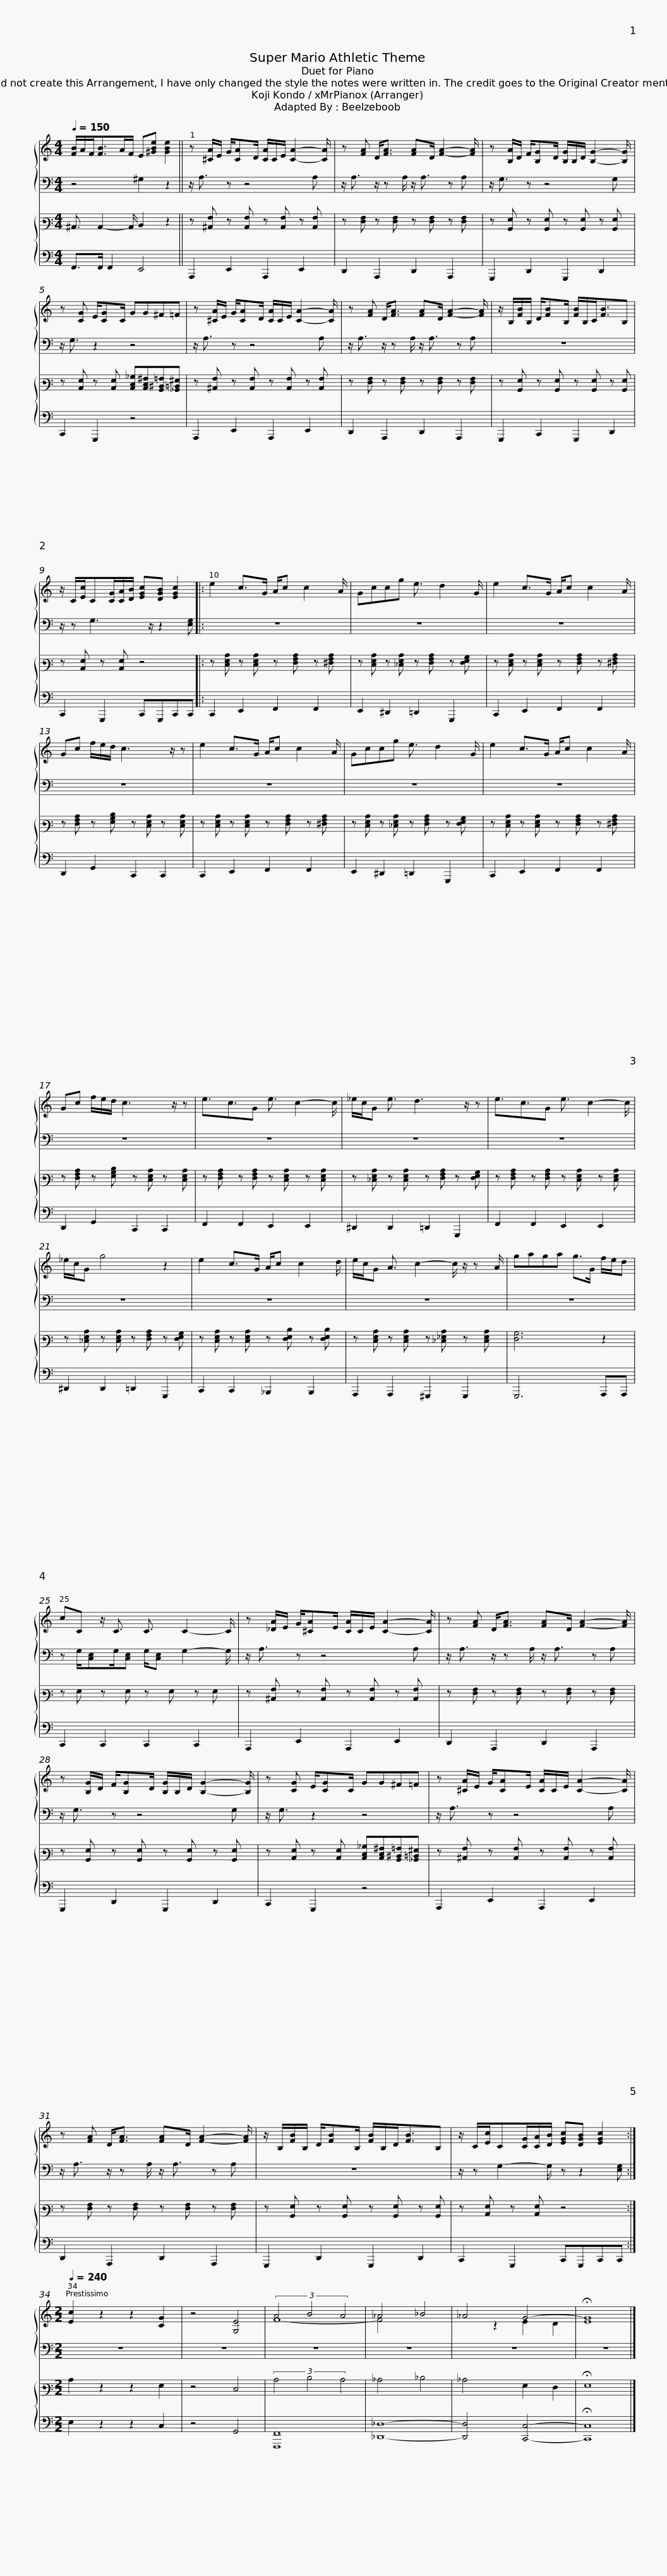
X:1
%%score { ( 1 3 ) | 2 } { 4 | 5 }
L:1/8
Q:1/4=150
M:4/4
I:linebreak $
K:C
V:1 treble
V:3 treble
V:2 bass
V:4 bass3
V:5 bass
V:1
 [FB]/A/F<[FB]A/F/ E[^GBe] [GBe]2 || z [^CA]/E/ G/[CA]D/ [CA]/C/E/ [CA]2- [CA]/ |$ z [FA] D<[FA] [FA]D/ [FA]2- [FA]/ | z [B,A]/D/ F/[B,G]D/ [B,G]/B,/D/ [B,G]2- [B,G]/ |$ z [CG] E/[CG]C/ GG^F=F | %5
 z [^CA]/E/ G/[CA]D/ [CA]/C/E/ [CA]2- [CA]/ |$ z [FA] D<[FA] [FA]D/ [FA]2- [FA]/ | z/ B,/[FB]/B,/ D/[FB]B,/ [FB]/B,/C<[FB]B, |$ z/ C/[Ec]/C[CG]/[CA]/[DB]/ [EGc][DGB] [EGc]2 |: e2 c>G A/c c2 A/ |$ %10
 Gccg e3/2 d2 G/ | e2 c>G A/c c2 A/ |$ Gc f/e/d/ c3 z/ z | e2 c>G A/c c2 A/ | Gccg e3/2 d2 G/ |$ %15
 e2 c>G A/c c2 A/ | Gc f/e/d/ c3 z/ z |$ e3/2c3/2G e3/2 c2- c/ | _e/c/G e3/2 d3 z/ z |$ e3/2c3/2G e3/2 c2- c/ | %20
 _e/c/G g4 z2 |$ e2 c>G A/c c2 d/ | e/c/G A3/2 c2- c/ z/ z A/ | gaga g>G f/e/d |$ cC z/ C3/2 C3/2 C2- C/ | %25
 z [_DA]/E/ G/[^CA]E/ [CA]/C/E/ [CA]2- [CA]/ |$ z [FA] D<[FA] [FA]D/ [FA]2- [FA]/ | z [B,G]/D/ F/[B,G]D/ [B,G]/B,/D/ [B,G]2- [B,G]/ |$ z [CG] E/[CG]C/ GG^F=F | z [^CA]/E/ G/[CA]E/ [CA]/C/E/ [CA]2- [CA]/ |$ %30
 z [FA] D<[FA] [FA]D/ [FA]2- [FA]/ | z/ B,/[FB]/B,/ D/[FB]B,/ [FB]/B,/D<[FB]B, |$ z/ C/[Ec]/C[CG]/[CA]/[DB]/ [EGc][DGB] [EGc]2 :|[M:2/2][Q:1/4=240] [Ec]2 z2 z2 [CG]2 | z4 [G,E]4 |$ %35
 (3A4 B4 A4 | _A4 _B4 | _A4 G4- | !fermata![EG]8 |] %39
V:2
 z4 ^G,2 z2 || z/ A,3/2 z z4 A, |$ z/ A,3/2 z/ z A,/ z/ A,3/2 z A, | z/ G,3/2 z z4 G, |$ z/ G,3/2 z2 z4 | %5
 z/ A,3/2 z z4 A, |$ z/ A,3/2 z/ z A,/ z/ A,3/2 z A, | z8 |$ z/ z G,3 z/ z2 [E,G,] |: z8 |$ %10
 z8 | z8 |$ z8 | z8 | z8 |$ %15
 z8 | z8 |$ z8 | z8 |$ z8 | %20
 z8 |$ z8 | z8 | z8 |$ z G,/[C,E,]G,/[C,E,] G,/[C,E,] G,2- G,/ | %25
 z/ A,3/2 z z4 A, |$ z/ A,3/2 z/ z A,/ z/ A,3/2 z A, | z/ G,3/2 z z4 G, |$ z/ G,3/2 z2 z4 | z/ A,3/2 z z4 A, |$ %30
 z/ A,3/2 z/ z A,/ z/ A,3/2 z A, | z8 |$ z/ z G,2- G,/ z z2 [E,G,] :|[M:2/2] z8 | z8 |$ %35
 z8 | z8 | z8 | z8 |] %39
V:3
 x8 || x8 |$ x8 | x8 |$ x8 | %5
 x8 |$ x8 | x8 |$ x8 |: x8 |$ %10
 x8 | x8 |$ x8 | x8 | x8 |$ %15
 x8 | x8 |$ x8 | x8 |$ x8 | %20
 x8 |$ x8 | x8 | x8 |$ x8 | %25
 x8 |$ x8 | x8 |$ x8 | x8 |$ %30
 x8 | x8 |$ x8 :|[M:2/2] x8 | x8 |$ %35
 F8- | F4 x4 | x2 z2 E2 D2 | x8 |] %39
V:4
 ^C,3/2 C,2- C,/ D,2 z2 || z [^C,A,] z [C,A,] z [C,A,] z [C,A,] |$ z [F,A,] z [F,A,] z [F,A,] z [F,A,] | z [B,,G,] z [B,,G,] z [B,,G,] z [B,,G,] |$ z [C,G,] z [C,G,] [C,E,_B,][C,E,^A,][B,,^D,=A,][_B,,=D,^G,] | %5
 z [^C,A,] z [C,A,] z [C,A,] z [C,A,] |$ z [F,A,] z [F,A,] z [F,A,] z [F,A,] | z [B,,G,] z [B,,G,] z [B,,G,] z [B,,G,] |$ z [C,G,] z [C,G,] z4 |: z [E,G,C] z [E,G,C] z [F,A,C] z [^F,A,C] |$ %10
 z [E,G,C] z [_E,G,C] z [F,A,C] z [F,G,B,] | z [E,G,C] z [E,G,C] z [F,A,C] z [^F,A,C] |$ z [F,A,C] z [G,B,D] z [E,G,C] z [E,G,C] | z [E,G,C] z [E,G,C] z [F,A,C] z [^F,A,C] | z [E,G,C] z [_E,G,C] z [F,A,C] z [F,G,B,] |$ %15
 z [E,G,C] z [E,G,C] z [F,A,C] z [^F,A,C] | z [F,A,C] z [G,B,D] z [E,G,C] z [E,G,C] |$ z [F,A,C] z [F,A,C] z [E,G,C] z [E,G,C] | z [_E,G,C] z [E,G,C] z [F,A,C] z [F,G,B,] |$ z [F,A,C] z [F,A,C] z [E,G,C] z [E,G,C] | %20
 z [_E,G,C] z [E,G,C] z [F,A,C] z [F,G,B,] |$ z [E,G,C] z [E,G,C] z [F,G,D] z [F,G,D] | z [E,G,C] z [E,G,C] z [_E,_G,C] z [E,G,C] | [F,B,]6 z2 |$ z G, z G, z G, z G, | %25
 z [^C,A,] z [C,A,] z [C,A,] z [C,A,] |$ z [F,A,] z [F,A,] z [F,A,] z [F,A,] | z [B,,G,] z [B,,G,] z [B,,G,] z [B,,G,] |$ z [C,G,] z [C,G,] [C,E,_B,][C,E,^A,][B,,^D,=A,][_B,,=D,^G,] | z [^C,A,] z [C,A,] z [C,A,] z [C,A,] |$ %30
 z [F,A,] z [F,A,] z [F,A,] z [F,A,] | z [B,,G,] z [B,,G,] z [B,,G,] z [B,,G,] |$ z [C,G,] z [C,G,] z4 :|[M:2/2] C2 z2 z2 G,2 | z4 E,4 |$ %35
 (3C4 D4 C4 | _C4 _D4 | _C4 G,2 F,2 | !fermata!G,8 |] %39
V:5
 F,,>F,, F,,2 E,,4 || A,,,2 E,,2 A,,,2 E,,2 |$ D,,2 A,,,2 D,,2 A,,,2 | G,,,2 D,,2 G,,,2 D,,2 |$ C,,2 G,,,2 z4 | %5
 A,,,2 E,,2 A,,,2 E,,2 |$ D,,2 A,,,2 D,,2 A,,,2 | G,,,2 C,,2 G,,,2 D,,2 |$ C,,2 G,,,2 C,,G,,,C,,C,, |: C,,2 E,,2 F,,2 F,,2 |$ %10
 E,,2 ^D,,2 =D,,2 G,,,2 | C,,2 E,,2 F,,2 F,,2 |$ D,,2 G,,2 C,,2 C,,2 | C,,2 E,,2 F,,2 F,,2 | E,,2 ^D,,2 =D,,2 G,,,2 |$ %15
 C,,2 E,,2 F,,2 F,,2 | D,,2 G,,2 C,,2 C,,2 |$ F,,2 F,,2 E,,2 E,,2 | ^D,,2 D,,2 =D,,2 G,,,2 |$ F,,2 F,,2 E,,2 E,,2 | %20
 ^D,,2 D,,2 =D,,2 G,,,2 |$ C,,2 C,,2 _B,,,2 B,,,2 | A,,,2 A,,,2 ^G,,,2 G,,,2 | G,,,6 A,,,A,,, |$ C,,2 C,,2 C,,2 C,,2 | %25
 A,,,2 E,,2 A,,,2 E,,2 |$ D,,2 A,,,2 D,,2 A,,,2 | G,,,2 D,,2 G,,,2 D,,2 |$ C,,2 G,,,2 z4 | A,,,2 E,,2 A,,,2 E,,2 |$ %30
 D,,2 A,,,2 D,,2 A,,,2 | G,,,2 D,,2 G,,,2 D,,2 |$ C,,2 G,,,2 C,,G,,,C,,C,, :|[M:2/2] E,2 z2 z2 C,2 | z4 G,,4 |$ %35
 [F,,,F,,]8 | [_D,,_D,]8- | [D,,D,]4 [C,,C,]4- | !fermata![C,,C,]8 |] %39
